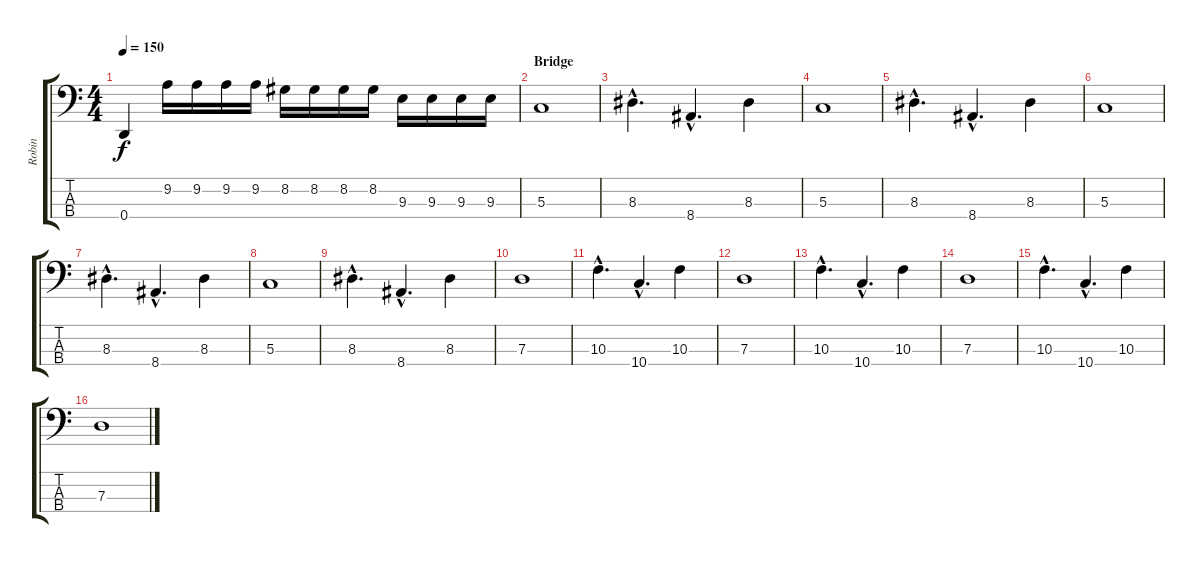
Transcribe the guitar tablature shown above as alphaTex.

\track ("Robin" "Robin") {instrument electricbassfinger}
\staff {score tabs}
\tuning (F2 C2 G1 D1) {hide}
\ts (4 4)
\tempo 150
\clef f4
\ks c
0.4{t}.4{dy f} 9.2.16 9.2.16 9.2.16 9.2.16 8.2.16 8.2.16 8.2.16 8.2.16 9.3.16 9.3.16 9.3.16 9.3.16 |
\section ("" "Bridge")
5.3.1 |
8.3{hac}.4{d} 8.4{hac}.4{d} 8.3.4 |
5.3.1 |
8.3{hac}.4{d} 8.4{hac}.4{d} 8.3.4 |
5.3.1 |
8.3{hac}.4{d} 8.4{hac}.4{d} 8.3.4 |
5.3.1 |
8.3{hac}.4{d} 8.4{hac}.4{d} 8.3.4 |
7.3.1 |
10.3{hac}.4{d} 10.4{hac}.4{d} 10.3.4 |
7.3.1 |
10.3{hac}.4{d} 10.4{hac}.4{d} 10.3.4 |
7.3.1 |
10.3{hac}.4{d} 10.4{hac}.4{d} 10.3.4 |
7.3.1
